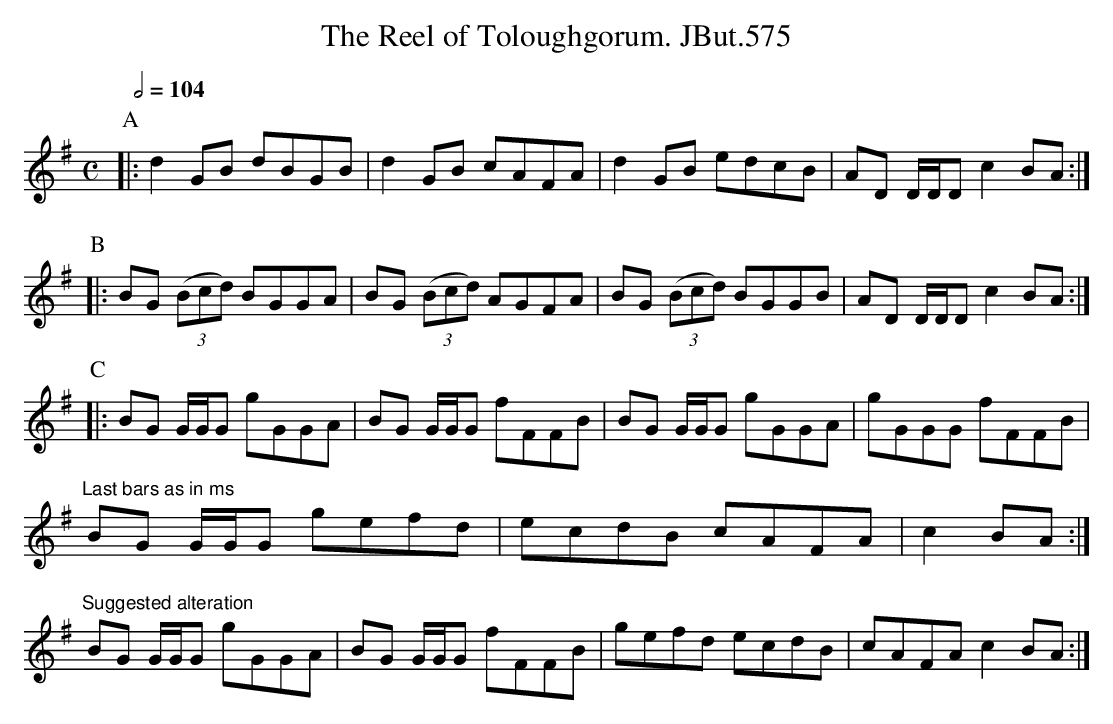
X:1
T:Reel of Toloughgorum. JBut.575, The
M:C
Q:1/2=104
L:1/8
K:G
P:A
|: d2GB dBGB | d2GB cAFA | d2GB edcB | AD D/D/D c2BA :|
P:B
|: BG ((3Bcd) BGGA | BG ((3Bcd) AGFA | BG ((3Bcd) BGGB | AD D/D/D c2BA :|
P:C
|: BG G/G/G gGGA | BG G/G/G fFFB | BG G/G/G gGGA | gGGG fFFB |
"Last bars as in ms"BG G/G/G  gefd | ecdB cAFA | c2BA :|
"Suggested alteration"BG G/G/G gGGA | BG G/G/G fFFB| gefd  ecdB| cAFA  c2BA :|
